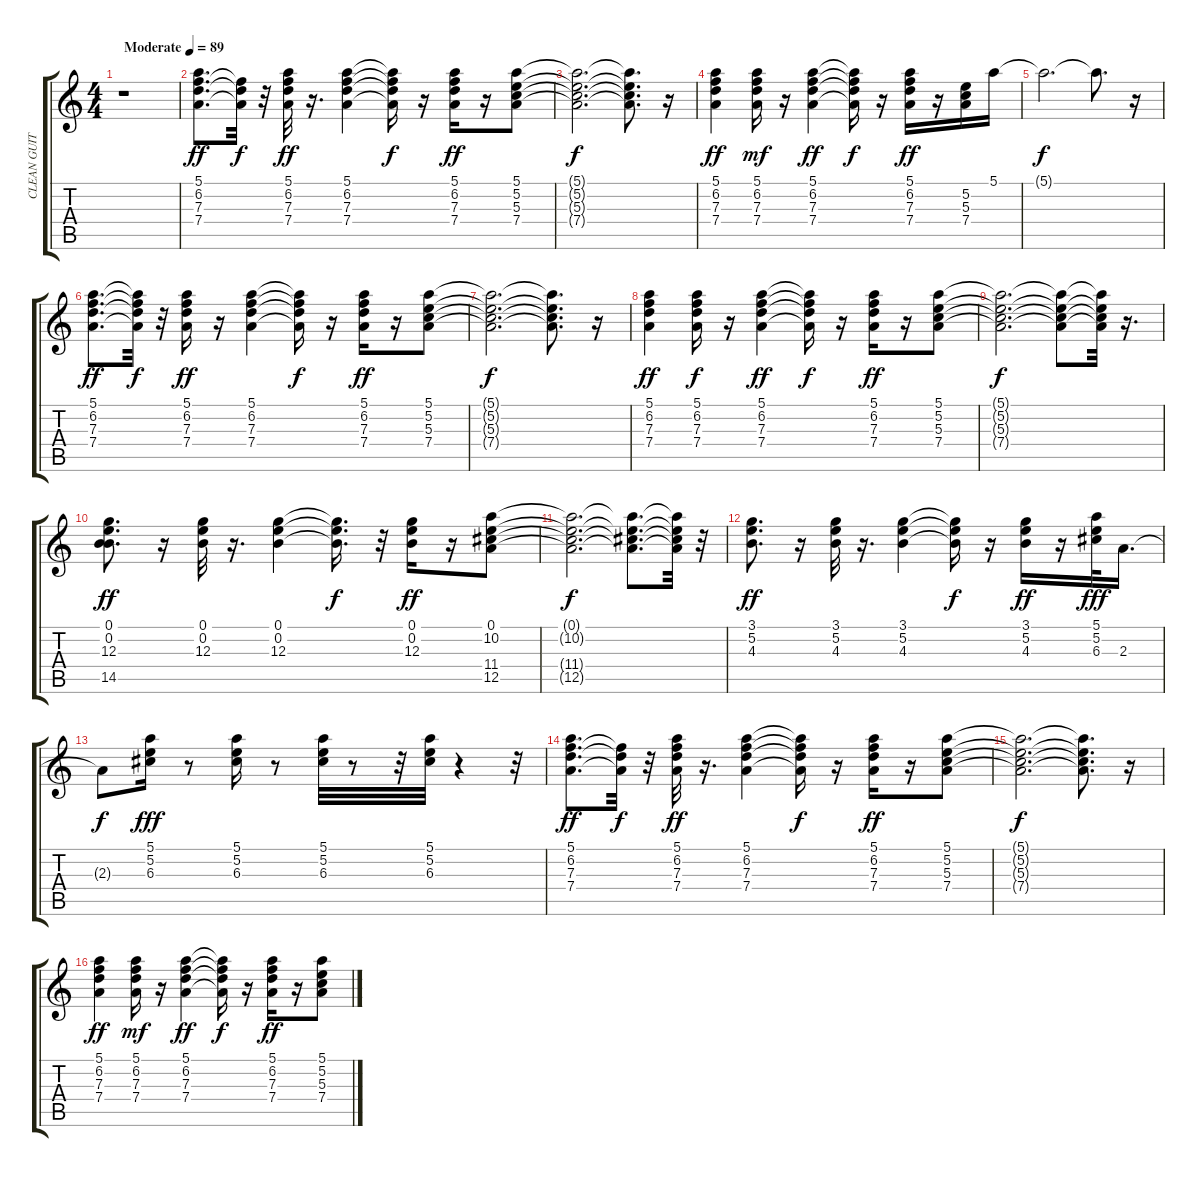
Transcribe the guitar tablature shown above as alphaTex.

\track ("CLEAN GUITAR" "CLEAN GUIT") {instrument electricguitarclean}
\staff {score tabs}
\tuning (E4 B3 G3 D3 A2 E2) {hide}
\ts (4 4)
\tempo (89 "Moderate")
\clef g2
\ks c
r.1{dy ff instrument electricguitarclean} |
(5.1 6.2 7.3 7.4).8{d} (6.2{t} 7.3{t} 7.4{t}).32{dy f} r.32 (5.1 6.2 7.3 7.4).32{dy ff} r.16{d} (5.1 6.2 7.3 7.4).4 (5.1{t} 6.2{t} 7.3{t} 7.4{t}).16{dy f} r.16 (5.1 6.2 7.3 7.4).16{dy ff} r.16 (5.1 5.2 5.3 7.4).8 |
(5.1{t} 5.2{t} 5.3{t} 7.4{t}).2{d dy f} (5.1{t} 5.2{t} 5.3{t} 7.4{t}).8{d} r.16 |
(5.1 6.2 7.3 7.4).4{dy ff} (5.1 6.2 7.3 7.4).16{dy mf} r.16 (5.1 6.2 7.3 7.4).4{dy ff} (5.1{t} 6.2{t} 7.3{t} 7.4{t}).16{dy f} r.16 (5.1 6.2 7.3 7.4).16{dy ff} r.16 (5.2 5.3 7.4).16 5.1.16 |
5.1{t}.2{d dy f} 5.1{t}.8{d} r.16 |
(5.1 6.2 7.3 7.4).8{d dy ff} (5.1{t} 6.2{t} 7.3{t} 7.4{t}).32{dy f} r.32 (5.1 6.2 7.3 7.4).16{dy ff} r.16 (5.1 6.2 7.3 7.4).4 (5.1{t} 6.2{t} 7.3{t} 7.4{t}).16{dy f} r.16 (5.1 6.2 7.3 7.4).16{dy ff} r.16 (5.1 5.2 5.3 7.4).8 |
(5.1{t} 5.2{t} 5.3{t} 7.4{t}).2{d dy f} (5.1{t} 5.2{t} 5.3{t} 7.4{t}).8{d} r.16 |
(5.1 6.2 7.3 7.4).4{dy ff} (5.1 6.2 7.3 7.4).16{dy f} r.16 (5.1 6.2 7.3 7.4).4{dy ff} (5.1{t} 6.2{t} 7.3{t} 7.4{t}).16{dy f} r.16 (5.1 6.2 7.3 7.4).16{dy ff} r.16 (5.1 5.2 5.3 7.4).8 |
(5.1{t} 5.2{t} 5.3{t} 7.4{t}).2{d dy f} (5.1{t} 5.2{t} 5.3{t} 7.4{t}).8 (5.1{t} 5.2{t} 5.3{t} 7.4{t}).32 r.16{d} |
(0.1 0.2 12.3 14.5).8{d dy ff} r.16 (0.1 0.2 12.3).32 r.16{d} (0.1 0.2 12.3).4 (0.1{t} 0.2{t} 12.3{t}).16{d dy f} r.32 (0.1 0.2 12.3).16{dy ff} r.16 (0.1 10.2 11.4 12.5).8 |
(0.1{t} 10.2{t} 11.4{t} 12.5{t}).2{d dy f} (0.1{t} 10.2{t} 11.4{t} 12.5{t}).8{d} (0.1{t} 10.2{t} 11.4{t} 12.5{t}).32 r.32 |
(3.1 5.2 4.3).8{d dy ff} r.16 (3.1 5.2 4.3).32 r.16{d} (3.1 5.2 4.3).4 (3.1{t} 5.2{t} 4.3{t}).16{dy f} r.16 (3.1 5.2 4.3).16{dy ff} r.16 (5.1 5.2 6.3).32{dy fff} 2.3.16{d} |
2.3{t}.8{dy f} (5.1 5.2 6.3).16{dy fff} r.8 (5.1 5.2 6.3).16 r.8 (5.1 5.2 6.3).32 r.8 r.32 (5.1 5.2 6.3).32 r.4 r.32 |
(5.1 6.2 7.3 7.4).8{d dy ff} (6.2{t} 7.3{t} 7.4{t}).32{dy f} r.32 (5.1 6.2 7.3 7.4).32{dy ff} r.16{d} (5.1 6.2 7.3 7.4).4 (5.1{t} 6.2{t} 7.3{t} 7.4{t}).16{dy f} r.16 (5.1 6.2 7.3 7.4).16{dy ff} r.16 (5.1 5.2 5.3 7.4).8 |
(5.1{t} 5.2{t} 5.3{t} 7.4{t}).2{d dy f} (5.1{t} 5.2{t} 5.3{t} 7.4{t}).8{d} r.16 |
(5.1 6.2 7.3 7.4).4{dy ff} (5.1 6.2 7.3 7.4).16{dy mf} r.16 (5.1 6.2 7.3 7.4).4{dy ff} (5.1{t} 6.2{t} 7.3{t} 7.4{t}).16{dy f} r.16 (5.1 6.2 7.3 7.4).16{dy ff} r.16 (5.1 5.2 5.3 7.4).8
